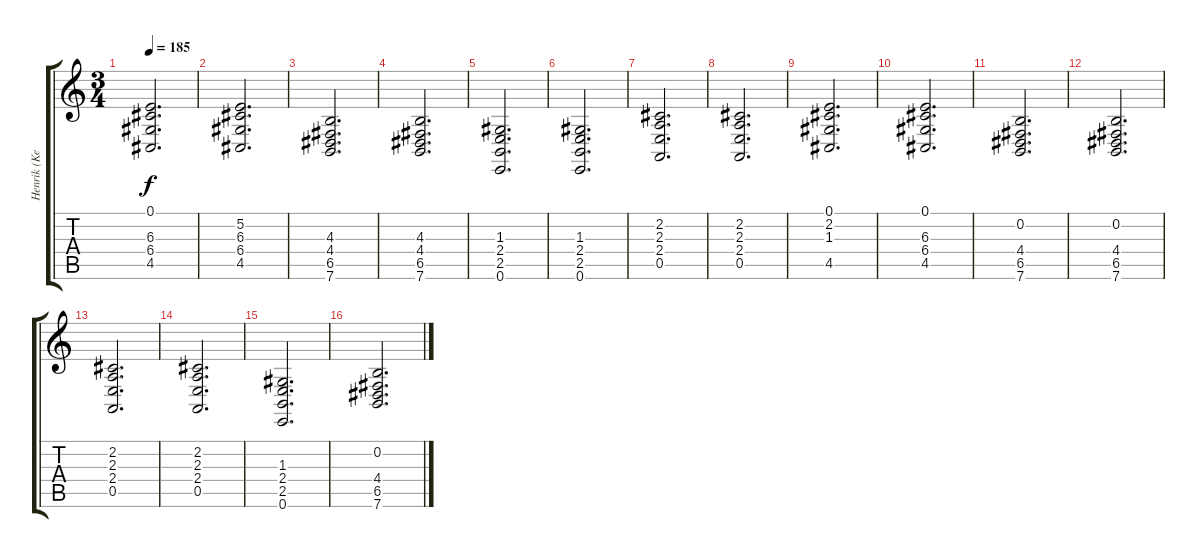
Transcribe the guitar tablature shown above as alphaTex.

\track ("Henrik (Keyboard)" "Henrik (Ke") {instrument stringensemble1}
\staff {score tabs}
\tuning (E4 B3 G3 D3 A2 E2) {hide}
\ts (3 4)
\tempo 185
\clef g2
\ks c
(0.1 6.3 6.4 4.5).2{d dy f} |
(5.2 6.3 6.4 4.5).2{d} |
(4.3 4.4 6.5 7.6).2{d} |
(4.3 4.4 6.5 7.6).2{d} |
(1.3 2.4 2.5 0.6).2{d} |
(1.3 2.4 2.5 0.6).2{d} |
(2.2 2.3 2.4 0.5).2{d} |
(2.2 2.3 2.4 0.5).2{d} |
(0.1 2.2 1.3 4.5).2{d} |
(0.1 6.3 6.4 4.5).2{d} |
(0.2 4.4 6.5 7.6).2{d} |
(0.2 4.4 6.5 7.6).2{d} |
(2.2 2.3 2.4 0.5).2{d} |
(2.2 2.3 2.4 0.5).2{d} |
(1.3 2.4 2.5 0.6).2{d} |
(0.2 4.4 6.5 7.6).2{d}
